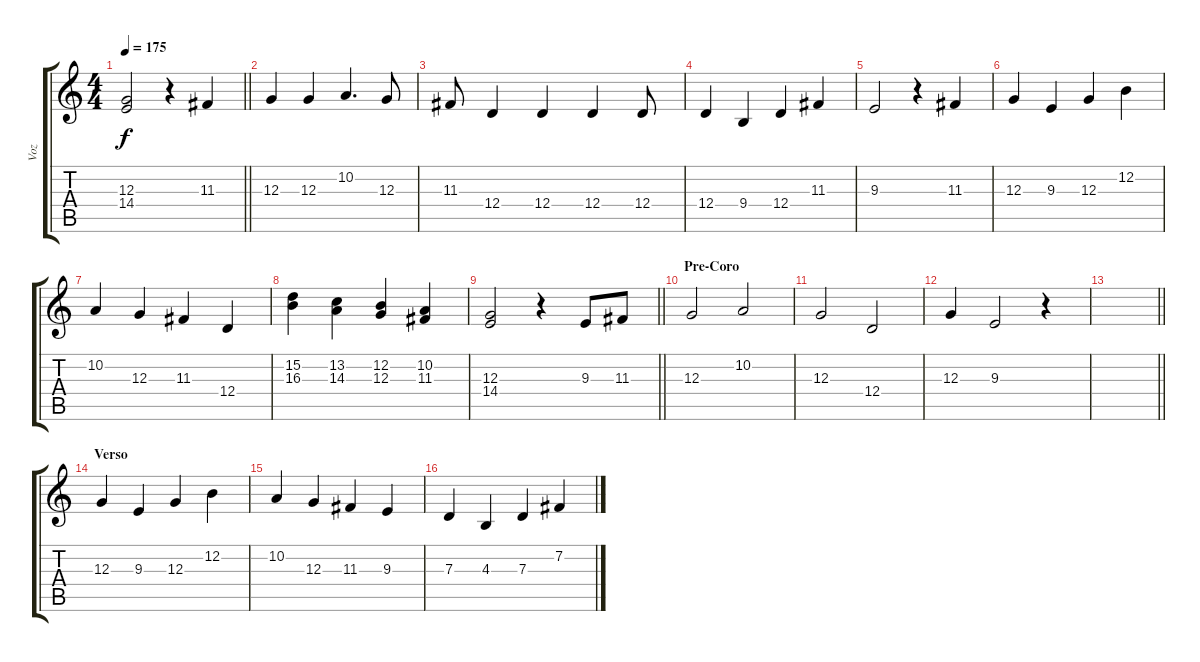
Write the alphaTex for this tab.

\track ("Voz" "Voz") {instrument stringensemble1}
\staff {score tabs}
\tuning (E4 B3 G3 D3 A2 E2) {hide}
\ts (4 4)
\tempo 175
\clef g2
\barLineRight lightlight
\ks c
(12.3 14.4).2{dy f} r.4 11.3.4 |
\section ("" "")
12.3.4 12.3.4 10.2.4{d} 12.3.8 |
11.3.8 12.4.4 12.4.4 12.4.4 12.4.8 |
12.4.4 9.4.4 12.4.4 11.3.4 |
9.3.2 r.4 11.3.4 |
12.3.4 9.3.4 12.3.4 12.2.4 |
10.2.4 12.3.4 11.3.4 12.4.4 |
(15.2 16.3).4 (13.2 14.3).4 (12.2 12.3).4 (10.2 11.3).4 |
\barLineRight lightlight
(12.3 14.4).2 r.4 9.3.8 11.3.8 |
\section ("" "Pre-Coro")
12.3.2 10.2.2 |
12.3.2 12.4.2 |
12.3.4 9.3.2 r.4 |
\barLineRight lightlight
|
\section ("" "Verso")
12.3.4 9.3.4 12.3.4 12.2.4 |
10.2.4 12.3.4 11.3.4 9.3.4 |
7.3.4 4.3.4 7.3.4 7.2.4
